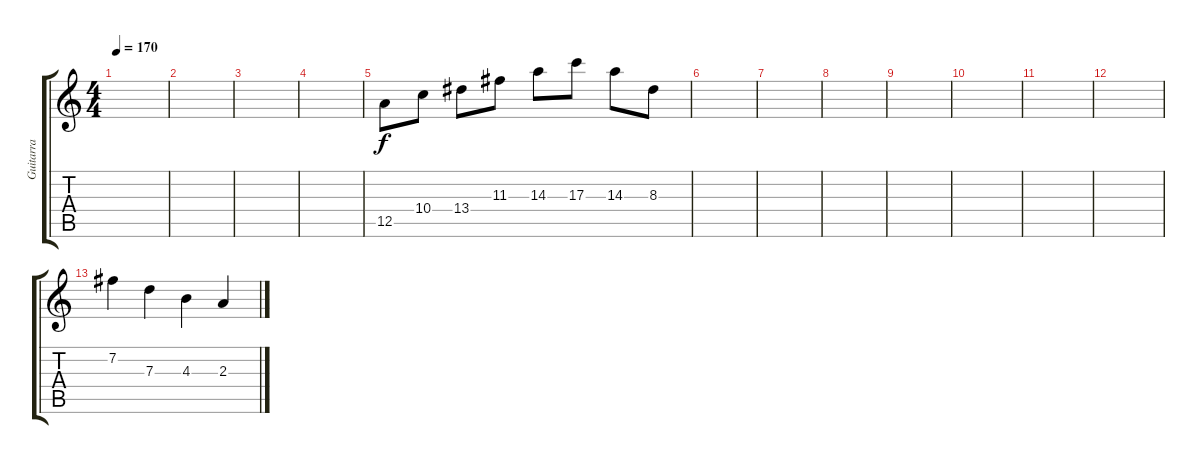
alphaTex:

\track ("Guitarra" "Guitarra") {instrument distortionguitar}
\staff {score tabs}
\tuning (E4 B3 G3 D3 A2 E2) {hide}
\ts (4 4)
\tempo 170
\clef g2
\ks c
|
|
|
|
12.5.8 10.4.8 13.4.8 11.3.8 14.3.8 17.3.8 14.3.8 8.3.8 |
|
|
|
|
|
|
|
7.2.4 7.3.4 4.3.4 2.3.4
